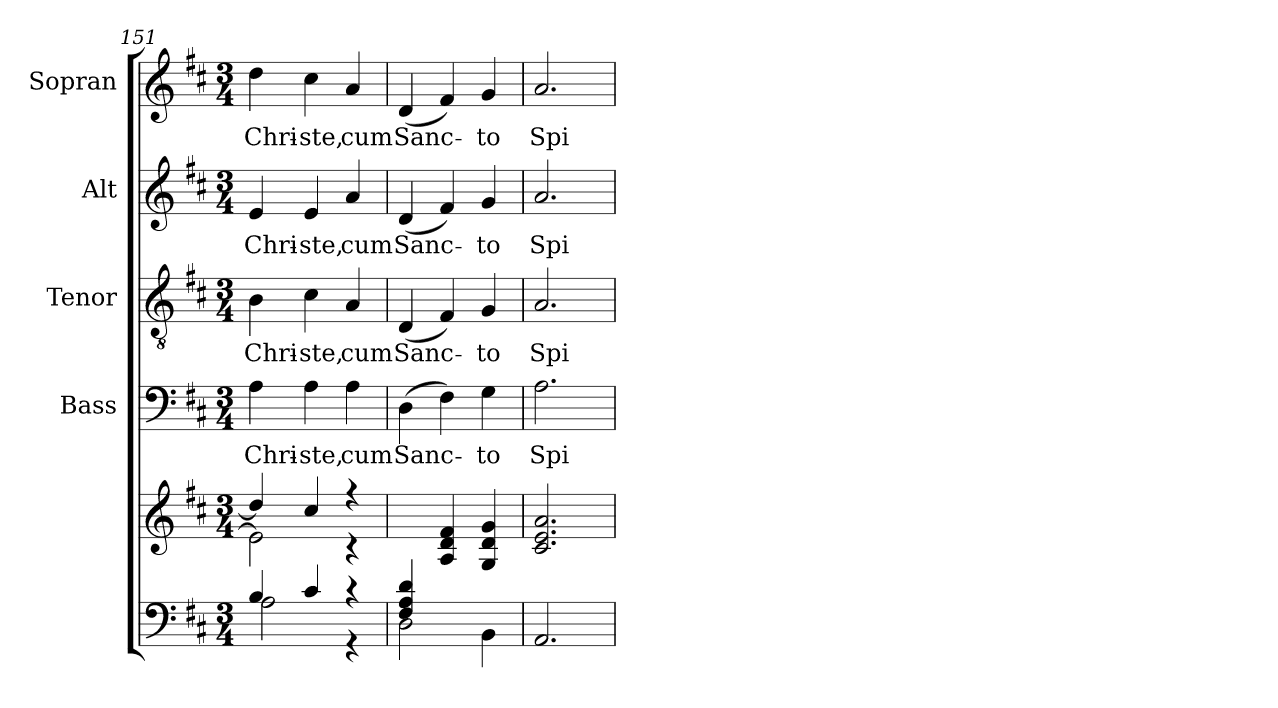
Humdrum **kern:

**kern	**kern	**kern	**text	**kern	**text	**kern	**text	**kern	**text
*part5	*part5	*part4	*part4	*part3	*part3	*part2	*part2	*part1	*part1
*staff6	*staff5	*staff4	*staff4	*staff3	*staff3	*staff2	*staff2	*staff1	*staff1
*	*	*I"Bass	*	*I"Tenor	*	*I"Alt	*	*I"Sopran	*
*	*	*I'B.	*	*I'T.	*	*I'A.	*	*I'S.	*
*clefF4	*clefG2	*clefF4	*	*clefGv2	*	*clefG2	*	*clefG2	*
*k[f#c#]	*k[f#c#]	*k[f#c#]	*	*k[f#c#]	*	*k[f#c#]	*	*k[f#c#]	*
*D:	*D:	*D:	*	*D:	*	*D:	*	*D:	*
*M3/4	*M3/4	*M3/4	*	*M3/4	*	*M3/4	*	*M3/4	*
=151	=151	=151	=151	=151	=151	=151	=151	=151	=151
*^	*^	*	*	*	*	*	*	*	*
!	!	!	!	!	!LO:LY:b	!	!LO:LY:b	!	!LO:LY:b	!	!LO:LY:b
4B/	2A\	4dd/]	2e\]	4A\	Chri-	4B\	Chri-	4e/	Chri-	4dd\	Chri-
!	!	!	!	!	!LO:LY:b	!	!LO:LY:b	!	!LO:LY:b	!	!LO:LY:b
4c#/	.	4cc#/	.	4A\	-ste,	4c#\	-ste,	4e/	-ste,	4cc#\	-ste,
!	!	!	!	!	!LO:LY:b	!	!LO:LY:b	!	!LO:LY:b	!	!LO:LY:b
4r	4r	4r	4r	4A\	cum	4A/	cum	4a/	cum	4a/	cum
=152	=152	=152	=152	=152	=152	=152	=152	=152	=152	=152	=152
!	!	!	!	!	!LO:LY:b	!	!LO:LY:b	!	!LO:LY:b	!	!LO:LY:b
*	*	*v	*v	*	*	*	*	*	*	*	*
4F#/ 4A/ 4d/	2D\	4ryy	(>4D\	Sanc-	(<4D/	Sanc-	(<4d/	Sanc-	(<4d/	Sanc-
2ryy	.	4A/ 4d/ 4f#/	4F#\)	.	4F#/)	.	4f#/)	.	4f#/)	.
!	!	!	!	!LO:LY:b	!	!LO:LY:b	!	!LO:LY:b	!	!LO:LY:b
.	4BB\	4G/ 4d/ 4g/	4G\	-to	4G/	-to	4g/	-to	4g/	-to
=153	=153	=153	=153	=153	=153	=153	=153	=153	=153	=153
!	!	!	!	!LO:LY:b	!	!LO:LY:b	!	!LO:LY:b	!	!LO:LY:b
*v	*v	*	*	*	*	*	*	*	*	*
2.AA/	2.c#/ 2.e/ 2.a/	2.A\	Spi-	2.A/	Spi-	2.a/	Spi-	2.a/	Spi-
=	=	=	=	=	=	=	=	=	=
*-	*-	*-	*-	*-	*-	*-	*-	*-	*-
